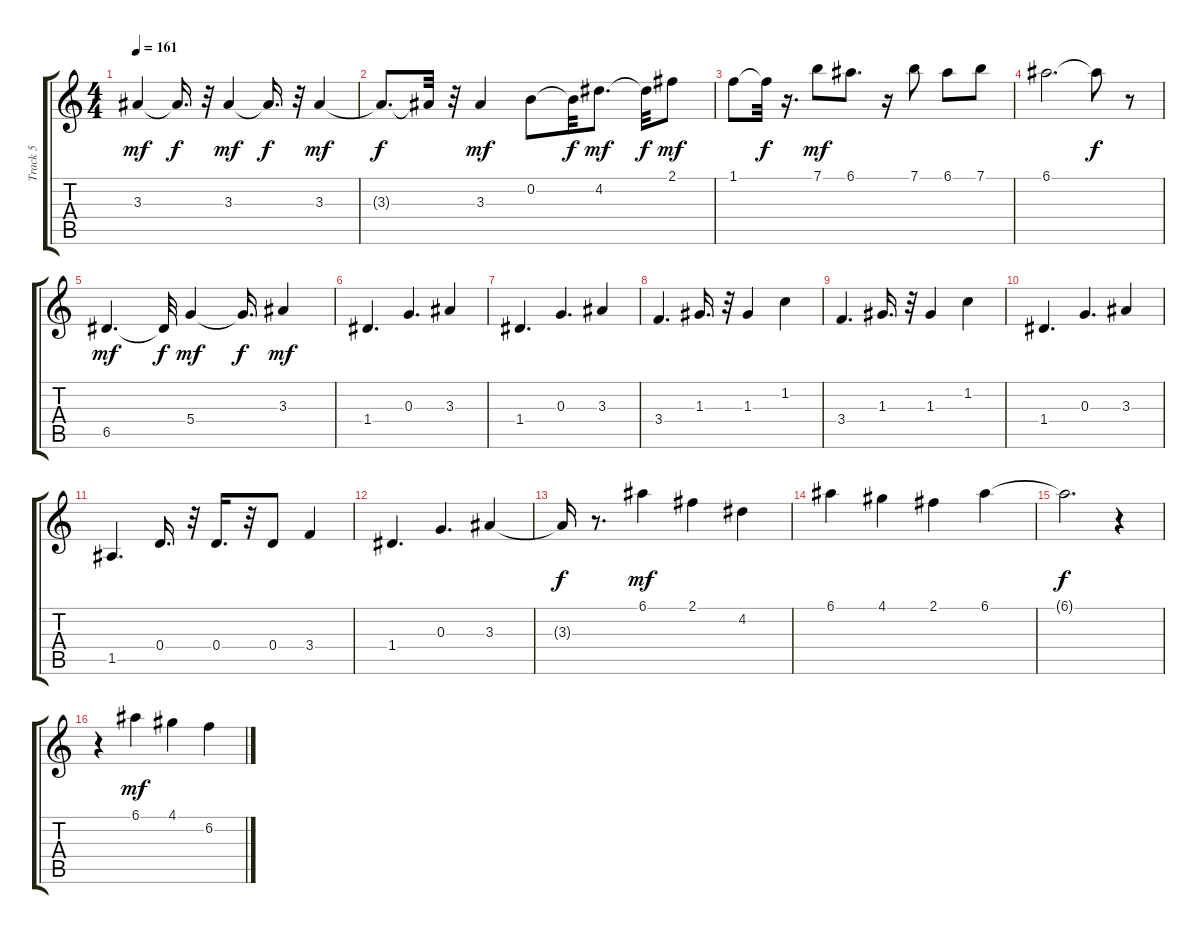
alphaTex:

\track ("Track 5" "Track 5") {instrument electricguitarclean}
\staff {score tabs}
\tuning (E4 B3 G3 D3 A2 E2) {hide}
\ts (4 4)
\tempo 161
\clef g2
\ks c
3.3.4{dy mf} 3.3{t}.16{d dy f} r.32 3.3.4{dy mf} 3.3{t}.16{d dy f} r.32 3.3.4{dy mf} |
3.3{t}.8{d dy f} 3.3{t}.32 r.32 3.3.4{dy mf} 0.2.8 0.2{t}.32{dy f} 4.2.8{d dy mf} 4.2{t}.32{dy f} 2.1.8{dy mf} |
1.1.8 1.1{t}.32{dy f} r.16{d} 7.1.8{dy mf} 6.1.8{d} r.16 7.1.8 6.1.8 7.1.8 |
6.1.2{d} 6.1{t}.8{dy f} r.8 |
6.5.4{d dy mf} 6.5{t}.32{dy f} 5.4.4{dy mf} 5.4{t}.16{d dy f} 3.3.4{dy mf} |
1.4.4{d} 0.3.4{d} 3.3.4 |
1.4.4{d} 0.3.4{d} 3.3.4 |
3.4.4{d} 1.3.16{d} r.32 1.3.4 1.2.4 |
3.4.4{d} 1.3.16{d} r.32 1.3.4 1.2.4 |
1.4.4{d} 0.3.4{d} 3.3.4 |
1.5.4{d} 0.4.16{d} r.32 0.4.16{d} r.32 0.4.8 3.4.4 |
1.4.4{d} 0.3.4{d} 3.3.4 |
3.3{t}.16{dy f} r.8{d} 6.1.4{dy mf} 2.1.4 4.2.4 |
6.1.4 4.1.4 2.1.4 6.1.4 |
6.1{t}.2{d dy f} r.4 |
r.4 6.1.4{dy mf} 4.1.4 6.2.4
